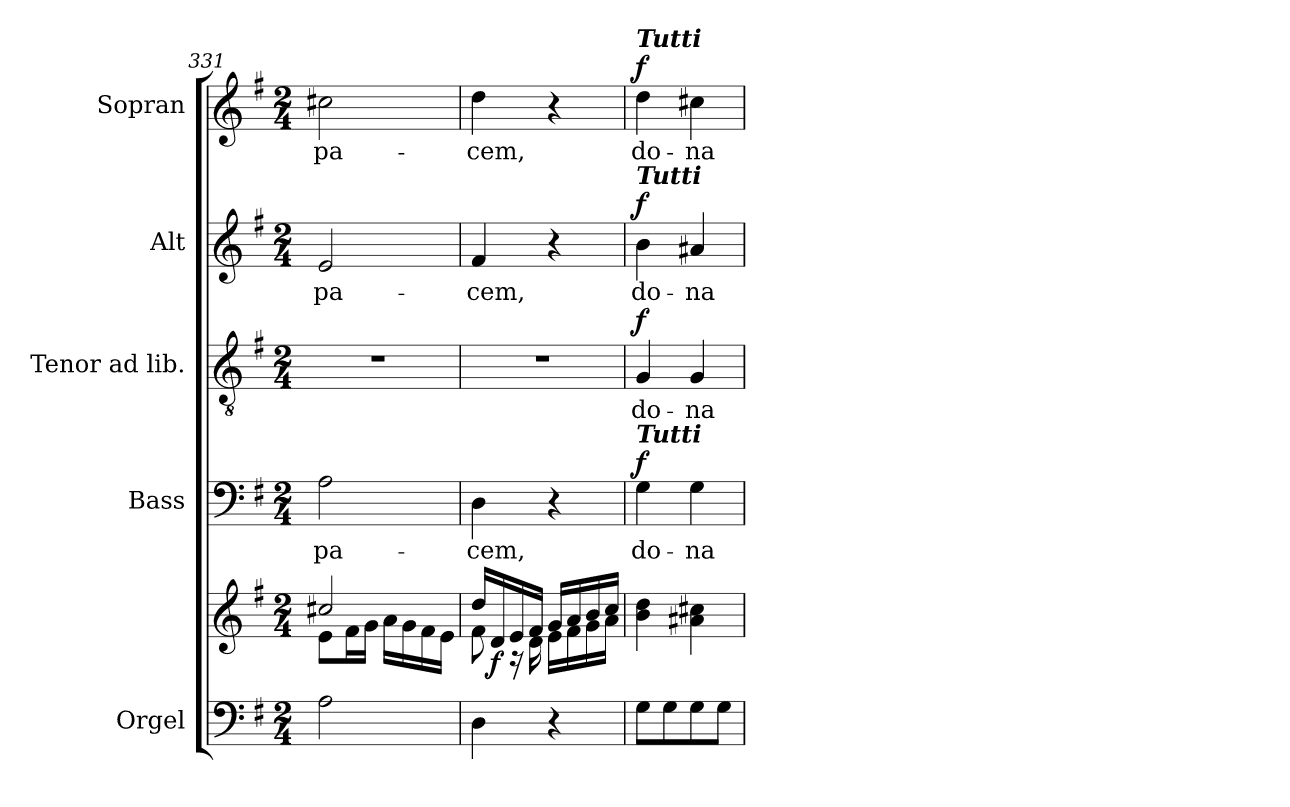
**kern	**kern	**dynam	**kern	**text	**dynam	**kern	**text	**dynam	**kern	**text	**dynam	**kern	**text	**dynam
*part5	*part5	*part5	*part4	*part4	*part4	*part3	*part3	*part3	*part2	*part2	*part2	*part1	*part1	*part1
*staff6	*staff5	*staff5/6	*staff4	*staff4	*staff4	*staff3	*staff3	*staff3	*staff2	*staff2	*staff2	*staff1	*staff1	*staff1
*I"Orgel	*	*	*I"Bass	*	*	*I"Tenor ad lib.	*	*	*I"Alt	*	*	*I"Sopran	*	*
*I'Org.	*	*	*I'B.	*	*	*I'T.	*	*	*I'A.	*	*	*I'S.	*	*
*clefF4	*clefG2	*	*clefF4	*	*	*clefGv2	*	*	*clefG2	*	*	*clefG2	*	*
*k[f#]	*k[f#]	*	*k[f#]	*	*	*k[f#]	*	*	*k[f#]	*	*	*k[f#]	*	*
*G:	*G:	*	*G:	*	*	*G:	*	*	*G:	*	*	*G:	*	*
*M2/4	*M2/4	*	*M2/4	*	*	*M2/4	*	*	*M2/4	*	*	*M2/4	*	*
=331	=331	=331	=331	=331	=331	=331	=331	=331	=331	=331	=331	=331	=331	=331
*	*^	*	*	*	*	*	*	*	*	*	*	*	*	*
!	!	!	!	!	!LO:LY:b	!	!	!	!	!	!LO:LY:b	!	!	!LO:LY:b	!
2A\	2cc#X/	8e\L	.	2A\	pa-	.	2r	.	.	2e/	pa-	.	2cc#X\	pa-	.
.	.	16f#\L	.	.	.	.	.	.	.	.	.	.	.	.	.
.	.	16g\JJ	.	.	.	.	.	.	.	.	.	.	.	.	.
.	.	16a\LL	.	.	.	.	.	.	.	.	.	.	.	.	.
.	.	16g\	.	.	.	.	.	.	.	.	.	.	.	.	.
.	.	16f#\	.	.	.	.	.	.	.	.	.	.	.	.	.
.	.	16e\JJ	.	.	.	.	.	.	.	.	.	.	.	.	.
!!LO:LB:g=z
=332	=332	=332	=332	=332	=332	=332	=332	=332	=332	=332	=332	=332	=332	=332	=332
!	!	!	!	!	!LO:LY:b	!	!	!	!	!	!LO:LY:b	!	!	!LO:LY:b	!
4D\	16dd/LL	8f#\	.	4D\	-cem,	.	2r	.	.	4f#/	-cem,	.	4dd\	-cem,	.
!	!	!	!LO:DY:b	!	!	!	!	!	!	!	!	!	!	!	!
.	16d/	.	f	.	.	.	.	.	.	.	.	.	.	.	.
.	16e/	16rA	.	.	.	.	.	.	.	.	.	.	.	.	.
.	16f#/JJ	16d\	.	.	.	.	.	.	.	.	.	.	.	.	.
4r	16g/LL	16e\LL	.	4r	.	.	.	.	.	4r	.	.	4r	.	.
.	16a/	16f#\	.	.	.	.	.	.	.	.	.	.	.	.	.
.	16b/	16g\	.	.	.	.	.	.	.	.	.	.	.	.	.
.	16cc/JJ	16a\JJ	.	.	.	.	.	.	.	.	.	.	.	.	.
=333	=333	=333	=333	=333	=333	=333	=333	=333	=333	=333	=333	=333	=333	=333	=333
!	!	!	!	!	!	!	!	!	!	!	!	!	!LO:TX:a:Bi:t=Tutti	!	!
!	!	!	!	!	!	!	!	!	!	!LO:TX:a:Bi:t=Tutti	!	!	!	!	!
!	!	!	!	!LO:TX:a:Bi:t=Tutti	!	!	!	!	!	!	!	!	!	!	!
!	!	!	!	!	!LO:LY:b	!LO:DY:a	!	!LO:LY:b	!LO:DY:a	!	!LO:LY:b	!LO:DY:a	!	!LO:LY:b	!LO:DY:a
*	*v	*v	*	*	*	*	*	*	*	*	*	*	*	*	*
8G\L	4b\ 4dd\	.	4G\	do-	f	4G/	do-	f	4b\	do-	f	4dd\	do-	f
8G\	.	.	.	.	.	.	.	.	.	.	.	.	.	.
!	!	!	!	!LO:LY:b	!	!	!LO:LY:b	!	!	!LO:LY:b	!	!	!LO:LY:b	!
8G\	4a#X\ 4cc#X\	.	4G\	-na	.	4G/	-na	.	4a#X/	-na	.	4cc#X\	-na	.
8G\J	.	.	.	.	.	.	.	.	.	.	.	.	.	.
=	=	=	=	=	=	=	=	=	=	=	=	=	=	=
*-	*-	*-	*-	*-	*-	*-	*-	*-	*-	*-	*-	*-	*-	*-
